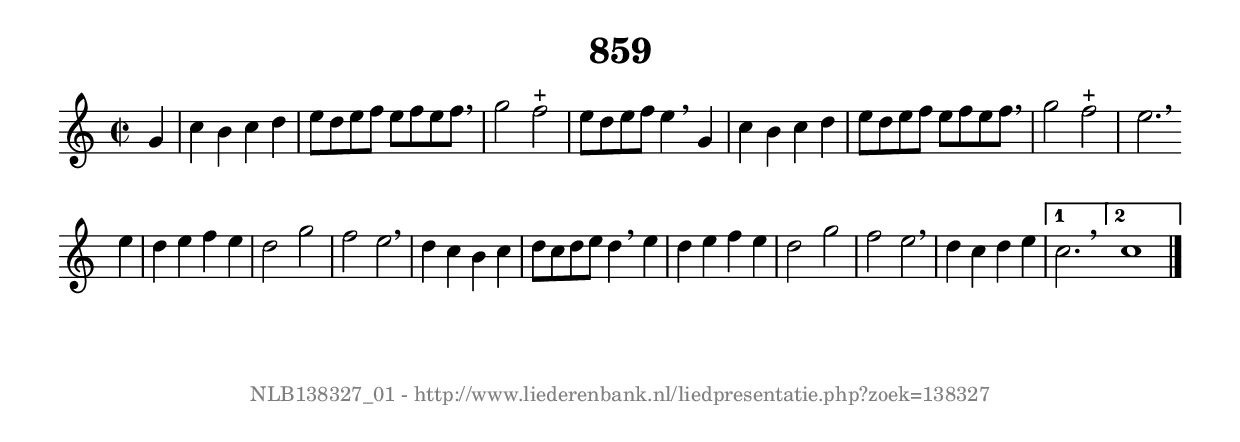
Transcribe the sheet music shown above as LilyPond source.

%
% produced by wce2krn 1.64 (7 June 2014)
%
\version"2.16"
#(append! paper-alist '(("long" . (cons (* 210 mm) (* 2000 mm)))))
#(set-default-paper-size "long")
sb = {\breathe}
mBreak = {\breathe }
bBreak = {\breathe }
x = {\once\override NoteHead #'style = #'cross }
gl=\glissando
itime={\override Staff.TimeSignature #'stencil = ##f }
ficta = {\once\set suggestAccidentals = ##t}
fine = {\once\override Score.RehearsalMark #'self-alignment-X = #1 \mark \markup {\italic{Fine}}}
dc = {\once\override Score.RehearsalMark #'self-alignment-X = #1 \mark \markup {\italic{D.C.}}}
dcf = {\once\override Score.RehearsalMark #'self-alignment-X = #1 \mark \markup {\italic{D.C. al Fine}}}
dcc = {\once\override Score.RehearsalMark #'self-alignment-X = #1 \mark \markup {\italic{D.C. al Coda}}}
ds = {\once\override Score.RehearsalMark #'self-alignment-X = #1 \mark \markup {\italic{D.S.}}}
dsf = {\once\override Score.RehearsalMark #'self-alignment-X = #1 \mark \markup {\italic{D.S. al Fine}}}
dsc = {\once\override Score.RehearsalMark #'self-alignment-X = #1 \mark \markup {\italic{D.S. al Coda}}}
pv = {\set Score.repeatCommands = #'((volta "1"))}
sv = {\set Score.repeatCommands = #'((volta "2"))}
tv = {\set Score.repeatCommands = #'((volta "3"))}
qv = {\set Score.repeatCommands = #'((volta "4"))}
xv = {\set Score.repeatCommands = #'((volta #f))}
\header{ tagline = ""
title = "859"
}
\score {{
\key c \major
\relative g'
{
\set melismaBusyProperties = #'()
\partial 32*8
\time 2/2
\tempo 4=120
\override Score.MetronomeMark #'transparent = ##t
\override Score.RehearsalMark #'break-visibility = #(vector #t #t #f)
g4 | c4 b4 c4 d4 | e8 d8 e8 f8 e8 f8 e8 f8 \sb | g2 f2^"+" | e8 d8 e8 f8 e4 \mBreak
g,4 | c4 b4 c4 d4 | e8 d8 e8 f8 e8 f8 e8 f8 \sb | g2 f2^"+" | e2. \bar ":|:" \bBreak
e4 | d4 e4 f4 e4 | d2 g2 | f2 e2 \sb | d4 c4 b4 c4 | d8 c8 d8 e8 d4 \mBreak
e4 | d4 e4 f4 e4 | d2 g2 | f2 e2 \sb | d4 c4 d4 e4 | \pv c2. s4 \bar ":|:" \bBreak
\sv c1 \xv \bar "|."
 }}
 \midi { }
 \layout {
            indent = 0.0\cm
}
}
\markup { \vspace #0 } \markup { \with-color #grey \fill-line { \center-column { \smaller "NLB138327_01 - http://www.liederenbank.nl/liedpresentatie.php?zoek=138327" } } }
